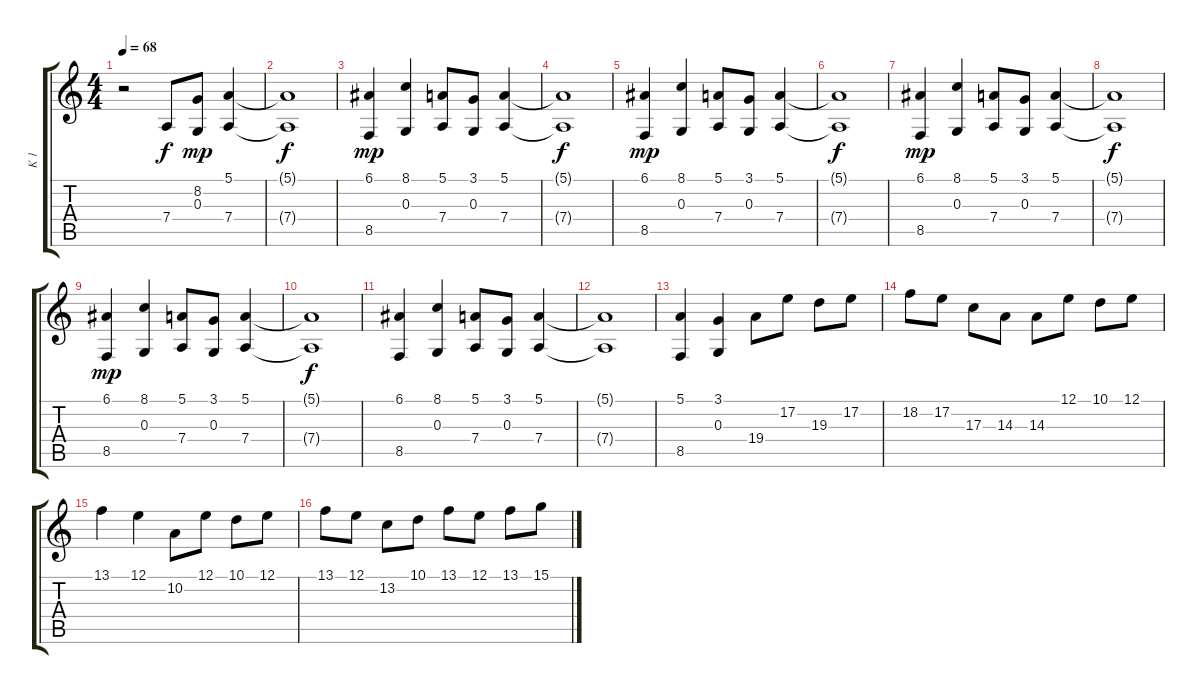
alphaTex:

\track ("K 1" "K 1") {instrument stringensemble1}
\staff {score tabs}
\tuning (E4 B3 G3 D3 A2 E2) {hide}
\ts (4 4)
\tempo 68
\clef g2
\ks c
r.2{dy f} 7.4.8 (8.2 0.3).8{dy mp} (5.1 7.4).4 |
(5.1{t} 7.4{t}).1{dy f} |
(6.1 8.5).4{dy mp} (8.1 0.3).4 (5.1 7.4).8 (3.1 0.3).8 (5.1 7.4).4 |
(5.1{t} 7.4{t}).1{dy f} |
(6.1 8.5).4{dy mp} (8.1 0.3).4 (5.1 7.4).8 (3.1 0.3).8 (5.1 7.4).4 |
(5.1{t} 7.4{t}).1{dy f} |
(6.1 8.5).4{dy mp} (8.1 0.3).4 (5.1 7.4).8 (3.1 0.3).8 (5.1 7.4).4 |
(5.1{t} 7.4{t}).1{dy f} |
(6.1 8.5).4{dy mp} (8.1 0.3).4 (5.1 7.4).8 (3.1 0.3).8 (5.1 7.4).4 |
(5.1{t} 7.4{t}).1{dy f} |
(6.1 8.5).4 (8.1 0.3).4 (5.1 7.4).8 (3.1 0.3).8 (5.1 7.4).4 |
(5.1{t} 7.4{t}).1 |
\section ("" "")
(5.1 8.5).4 (3.1 0.3).4 19.4.8 17.2.8 19.3.8 17.2.8 |
18.2.8 17.2.8 17.3.8 14.3.8 14.3.8 12.1.8 10.1.8 12.1.8 |
13.1.4 12.1.4 10.2.8 12.1.8 10.1.8 12.1.8 |
13.1.8 12.1.8 13.2.8 10.1.8 13.1.8 12.1.8 13.1.8 15.1.8
